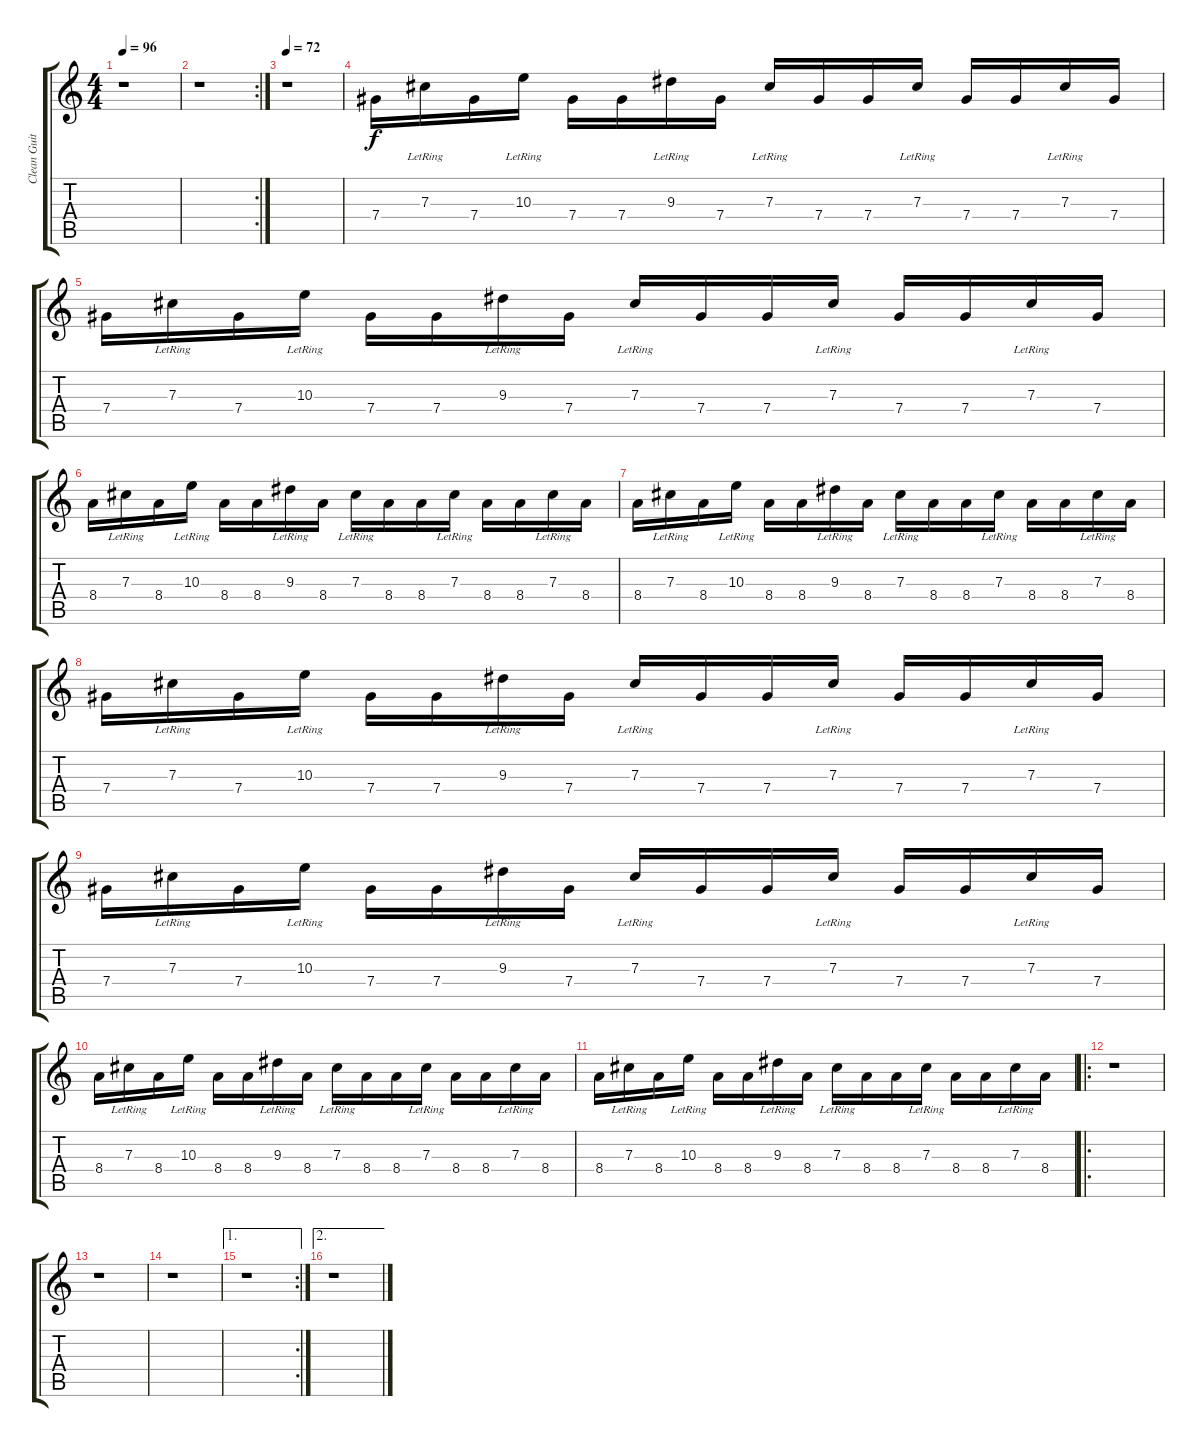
\track ("Clean Guitar" "Clean Guit") {instrument electricguitarclean}
\staff {score tabs}
\tuning (Eb4 Bb3 Gb3 Db3 Ab2 Eb2) {hide}
\ts (4 4)
\tempo 96
\clef g2
\ks c
r.1{dy f} |
\rc 2
r.1 |
\tempo 76
\tempo 72
r.1 |
7.4.16 7.3{lr}.16 7.4.16 10.3{lr}.16 7.4.16 7.4.16 9.3{lr}.16 7.4.16 7.3{lr}.16 7.4.16 7.4.16 7.3{lr}.16 7.4.16 7.4.16 7.3{lr}.16 7.4.16 |
7.4.16 7.3{lr}.16 7.4.16 10.3{lr}.16 7.4.16 7.4.16 9.3{lr}.16 7.4.16 7.3{lr}.16 7.4.16 7.4.16 7.3{lr}.16 7.4.16 7.4.16 7.3{lr}.16 7.4.16 |
8.4.16 7.3{lr}.16 8.4.16 10.3{lr}.16 8.4.16 8.4.16 9.3{lr}.16 8.4.16 7.3{lr}.16 8.4.16 8.4.16 7.3{lr}.16 8.4.16 8.4.16 7.3{lr}.16 8.4.16 |
8.4.16 7.3{lr}.16 8.4.16 10.3{lr}.16 8.4.16 8.4.16 9.3{lr}.16 8.4.16 7.3{lr}.16 8.4.16 8.4.16 7.3{lr}.16 8.4.16 8.4.16 7.3{lr}.16 8.4.16 |
7.4.16 7.3{lr}.16 7.4.16 10.3{lr}.16 7.4.16 7.4.16 9.3{lr}.16 7.4.16 7.3{lr}.16 7.4.16 7.4.16 7.3{lr}.16 7.4.16 7.4.16 7.3{lr}.16 7.4.16 |
7.4.16 7.3{lr}.16 7.4.16 10.3{lr}.16 7.4.16 7.4.16 9.3{lr}.16 7.4.16 7.3{lr}.16 7.4.16 7.4.16 7.3{lr}.16 7.4.16 7.4.16 7.3{lr}.16 7.4.16 |
8.4.16 7.3{lr}.16 8.4.16 10.3{lr}.16 8.4.16 8.4.16 9.3{lr}.16 8.4.16 7.3{lr}.16 8.4.16 8.4.16 7.3{lr}.16 8.4.16 8.4.16 7.3{lr}.16 8.4.16 |
8.4.16 7.3{lr}.16 8.4.16 10.3{lr}.16 8.4.16 8.4.16 9.3{lr}.16 8.4.16 7.3{lr}.16 8.4.16 8.4.16 7.3{lr}.16 8.4.16 8.4.16 7.3{lr}.16 8.4.16 |
\ro
r.1 |
r.1 |
r.1 |
\ae 1
\rc 2
r.1 |
\ae 2
r.1
